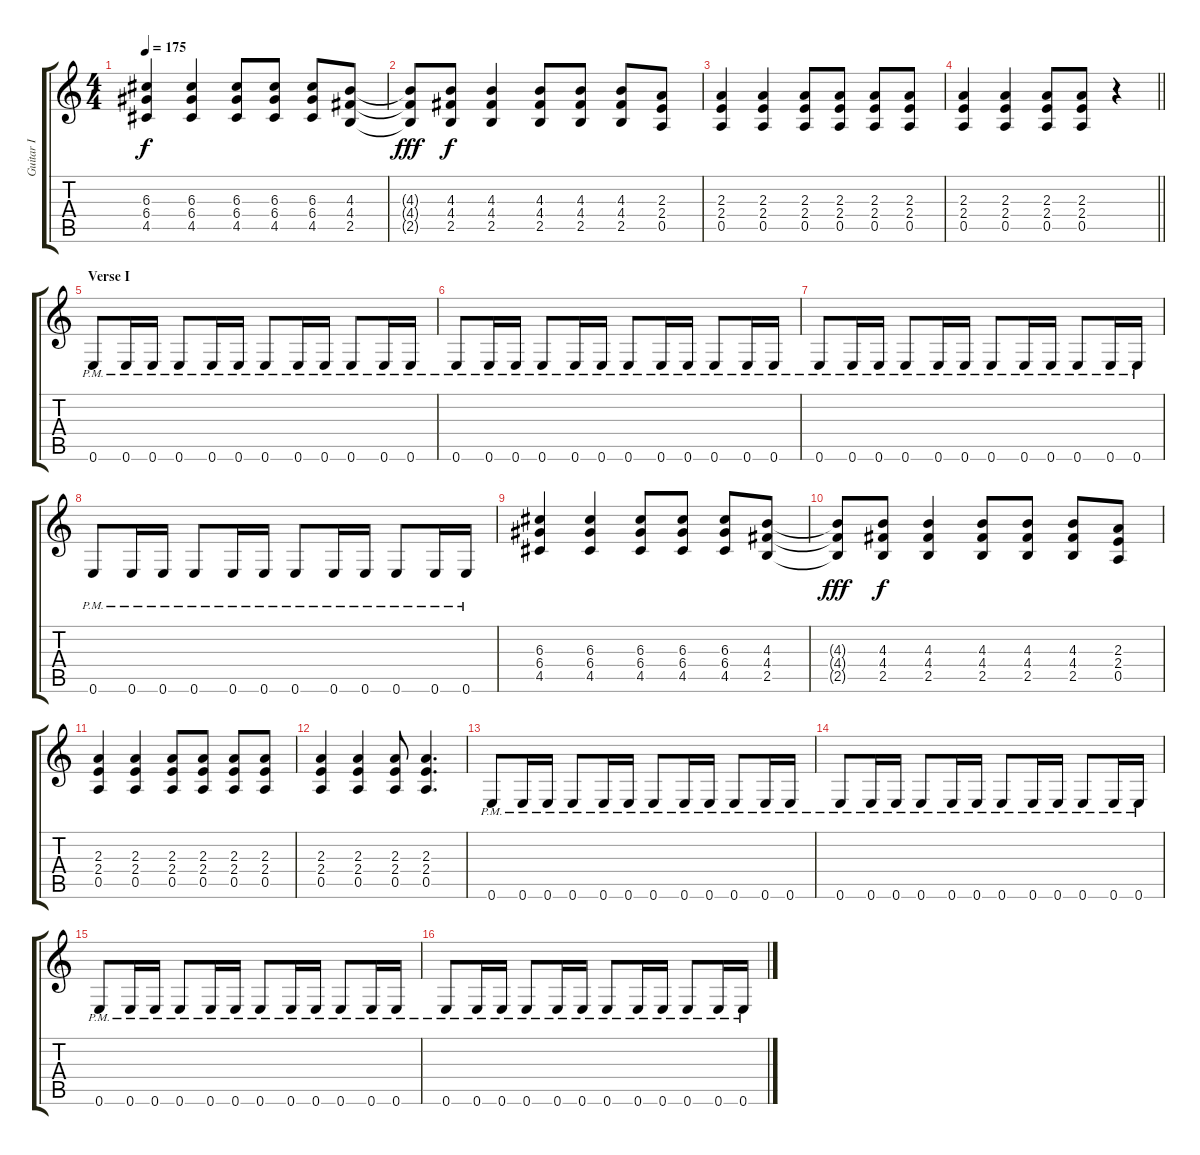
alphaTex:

\track ("Guitar I" "Guitar I") {instrument distortionguitar}
\staff {score tabs}
\tuning (E4 B3 G3 D3 A2 E2) {hide}
\ts (4 4)
\tempo 175
\clef g2
\ks c
(6.3 6.4 4.5).4{dy f} (6.3 6.4 4.5).4 (6.3 6.4 4.5).8 (6.3 6.4 4.5).8 (6.3 6.4 4.5).8 (4.3 4.4 2.5).8 |
(4.3{t} 4.4{t} 2.5{t}).8{dy fff} (4.3 4.4 2.5).8{dy f} (4.3 4.4 2.5).4 (4.3 4.4 2.5).8 (4.3 4.4 2.5).8 (4.3 4.4 2.5).8 (2.3 2.4 0.5).8 |
(2.3 2.4 0.5).4 (2.3 2.4 0.5).4 (2.3 2.4 0.5).8 (2.3 2.4 0.5).8 (2.3 2.4 0.5).8 (2.3 2.4 0.5).8 |
\barLineRight lightlight
(2.3 2.4 0.5).4 (2.3 2.4 0.5).4 (2.3 2.4 0.5).8 (2.3 2.4 0.5).8 r.4 |
\section ("" "Verse I")
0.6{pm}.8 0.6{pm}.16 0.6{pm}.16 0.6{pm}.8 0.6{pm}.16 0.6{pm}.16 0.6{pm}.8 0.6{pm}.16 0.6{pm}.16 0.6{pm}.8 0.6{pm}.16 0.6{pm}.16 |
0.6{pm}.8 0.6{pm}.16 0.6{pm}.16 0.6{pm}.8 0.6{pm}.16 0.6{pm}.16 0.6{pm}.8 0.6{pm}.16 0.6{pm}.16 0.6{pm}.8 0.6{pm}.16 0.6{pm}.16 |
0.6{pm}.8 0.6{pm}.16 0.6{pm}.16 0.6{pm}.8 0.6{pm}.16 0.6{pm}.16 0.6{pm}.8 0.6{pm}.16 0.6{pm}.16 0.6{pm}.8 0.6{pm}.16 0.6{pm}.16 |
0.6{pm}.8 0.6{pm}.16 0.6{pm}.16 0.6{pm}.8 0.6{pm}.16 0.6{pm}.16 0.6{pm}.8 0.6{pm}.16 0.6{pm}.16 0.6{pm}.8 0.6{pm}.16 0.6{pm}.16 |
(6.3 6.4 4.5).4 (6.3 6.4 4.5).4 (6.3 6.4 4.5).8 (6.3 6.4 4.5).8 (6.3 6.4 4.5).8 (4.3 4.4 2.5).8 |
(4.3{t} 4.4{t} 2.5{t}).8{dy fff} (4.3 4.4 2.5).8{dy f} (4.3 4.4 2.5).4 (4.3 4.4 2.5).8 (4.3 4.4 2.5).8 (4.3 4.4 2.5).8 (2.3 2.4 0.5).8 |
(2.3 2.4 0.5).4 (2.3 2.4 0.5).4 (2.3 2.4 0.5).8 (2.3 2.4 0.5).8 (2.3 2.4 0.5).8 (2.3 2.4 0.5).8 |
(2.3 2.4 0.5).4 (2.3 2.4 0.5).4 (2.3 2.4 0.5).8 (2.3 2.4 0.5).4{d} |
0.6{pm}.8 0.6{pm}.16 0.6{pm}.16 0.6{pm}.8 0.6{pm}.16 0.6{pm}.16 0.6{pm}.8 0.6{pm}.16 0.6{pm}.16 0.6{pm}.8 0.6{pm}.16 0.6{pm}.16 |
0.6{pm}.8 0.6{pm}.16 0.6{pm}.16 0.6{pm}.8 0.6{pm}.16 0.6{pm}.16 0.6{pm}.8 0.6{pm}.16 0.6{pm}.16 0.6{pm}.8 0.6{pm}.16 0.6{pm}.16 |
0.6{pm}.8 0.6{pm}.16 0.6{pm}.16 0.6{pm}.8 0.6{pm}.16 0.6{pm}.16 0.6{pm}.8 0.6{pm}.16 0.6{pm}.16 0.6{pm}.8 0.6{pm}.16 0.6{pm}.16 |
0.6{pm}.8 0.6{pm}.16 0.6{pm}.16 0.6{pm}.8 0.6{pm}.16 0.6{pm}.16 0.6{pm}.8 0.6{pm}.16 0.6{pm}.16 0.6{pm}.8 0.6{pm}.16 0.6{pm}.16
